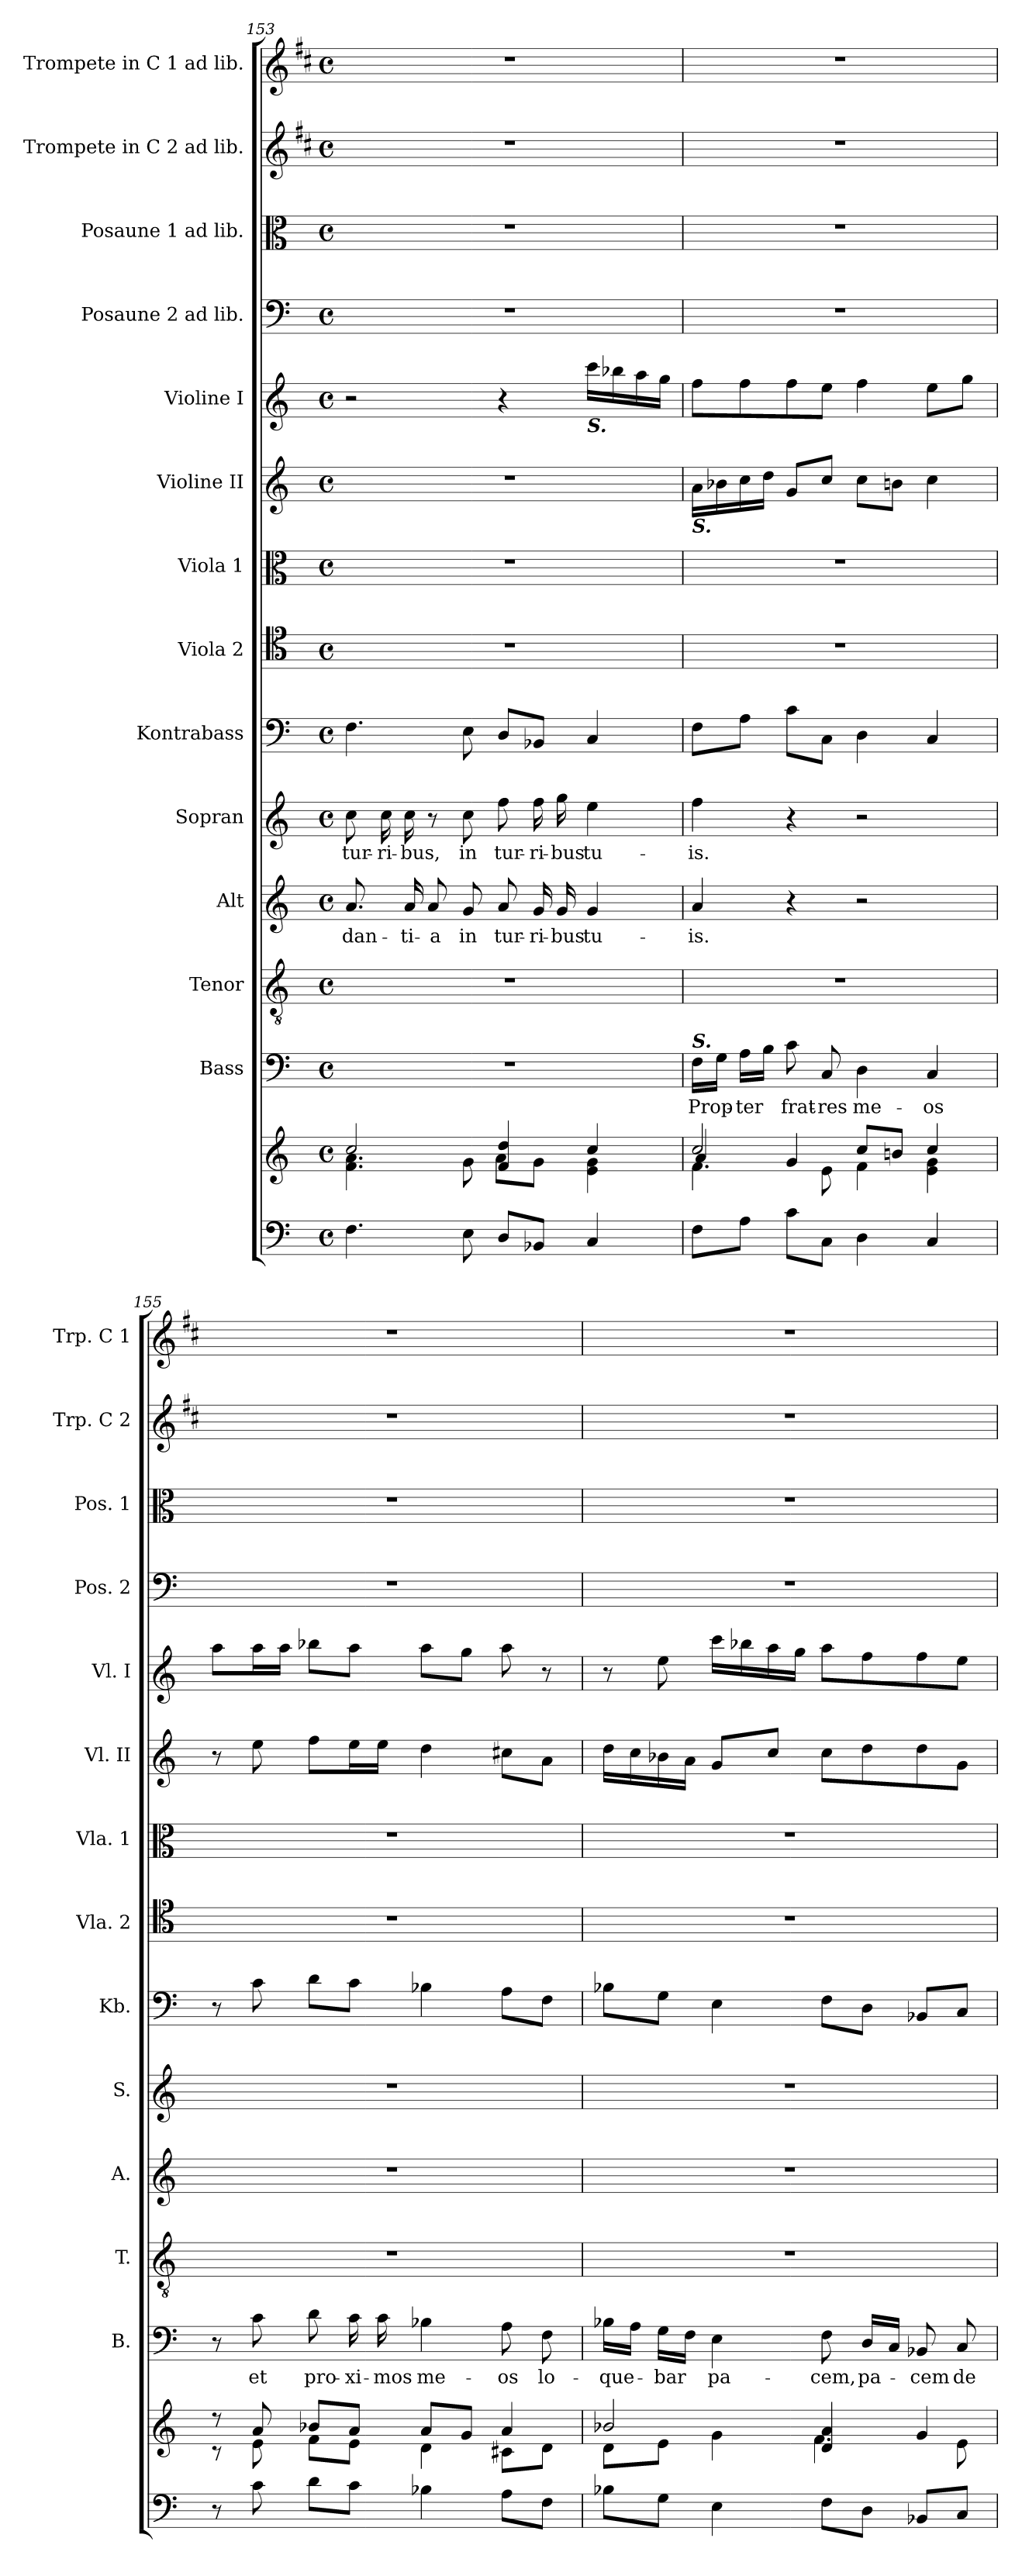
**kern	**kern	**kern	**text	**kern	**kern	**text	**kern	**text	**kern	**kern	**kern	**kern	**kern	**kern	**kern	**kern	**kern
*part14	*part14	*part13	*part13	*part12	*part11	*part11	*part10	*part10	*part9	*part8	*part7	*part6	*part5	*part4	*part3	*part2	*part1
*staff15	*staff14	*staff13	*staff13	*staff12	*staff11	*staff11	*staff10	*staff10	*staff9	*staff8	*staff7	*staff6	*staff5	*staff4	*staff3	*staff2	*staff1
*	*	*I"Bass	*	*I"Tenor	*I"Alt	*	*I"Sopran	*	*I"Kontrabass	*I"Viola 2	*I"Viola 1	*I"Violine II	*I"Violine I	*I"Posaune 2 ad lib.	*I"Posaune 1 ad lib.	*I"Trompete in C 2 ad lib.	*I"Trompete in C 1 ad lib.
*	*	*I'B.	*	*I'T.	*I'A.	*	*I'S.	*	*I'Kb.	*I'Vla. 2	*I'Vla. 1	*I'Vl. II	*I'Vl. I	*I'Pos. 2	*I'Pos. 1	*I'Trp. C 2	*I'Trp. C 1
*clefF4	*clefG2	*clefF4	*	*clefGv2	*clefG2	*	*clefG2	*	*clefF4	*clefC4	*clefC3	*clefG2	*clefG2	*clefF4	*clefC3	*clefG2	*clefG2
*	*	*	*	*	*	*	*	*	*ITrd7c12	*	*	*	*	*	*	*ITrd1c2	*ITrd1c2
*k[]	*k[]	*k[]	*	*k[]	*k[]	*	*k[]	*	*k[]	*k[]	*k[]	*k[]	*k[]	*k[]	*k[]	*k[]	*k[]
*C:	*C:	*C:	*	*C:	*C:	*	*C:	*	*C:	*C:	*C:	*C:	*C:	*C:	*C:	*C:	*C:
*M4/4	*M4/4	*M4/4	*	*M4/4	*M4/4	*	*M4/4	*	*M4/4	*M4/4	*M4/4	*M4/4	*M4/4	*M4/4	*M4/4	*M4/4	*M4/4
*met(c)	*met(c)	*met(c)	*	*met(c)	*met(c)	*	*met(c)	*	*met(c)	*met(c)	*met(c)	*met(c)	*met(c)	*met(c)	*met(c)	*met(c)	*met(c)
=153	=153	=153	=153	=153	=153	=153	=153	=153	=153	=153	=153	=153	=153	=153	=153	=153	=153
*	*^	*	*	*	*	*	*	*	*	*	*	*	*	*	*	*	*
!	!	!	!	!	!	!	!LO:LY:b	!	!LO:LY:b	!	!	!	!	!	!	!	!	!
4.F\	2cc/	4.f\ 4.a\	1r	.	1r	8.a/	-dan-	8cc\	tur-	4.FF\	1r	1r	1r	2r	1r	1r	1r	1r
!	!	!	!	!	!	!	!	!	!LO:LY:b	!	!	!	!	!	!	!	!	!
.	.	.	.	.	.	.	.	16cc\	-ri-	.	.	.	.	.	.	.	.	.
!	!	!	!	!	!	!	!LO:LY:b	!	!LO:LY:b	!	!	!	!	!	!	!	!	!
.	.	.	.	.	.	16a/	-ti-	16cc\	-bus,	.	.	.	.	.	.	.	.	.
!	!	!	!	!	!	!	!LO:LY:b	!	!	!	!	!	!	!	!	!	!	!
.	.	.	.	.	.	8a/	-a	8r	.	.	.	.	.	.	.	.	.	.
!	!	!	!	!	!	!	!LO:LY:b	!	!LO:LY:b	!	!	!	!	!	!	!	!	!
8E\	.	8g\	.	.	.	8g/	in	8cc\	in	8EE\	.	.	.	.	.	.	.	.
!	!	!	!	!	!	!	!LO:LY:b	!	!LO:LY:b	!	!	!	!	!	!	!	!	!
8D/L	4f/ 4dd/	8a\L	.	.	.	8a/	tur-	8ff\	tur-	8DD/L	.	.	.	4r	.	.	.	.
!	!	!	!	!	!	!	!LO:LY:b	!	!LO:LY:b	!	!	!	!	!	!	!	!	!
8BB-X/J	.	8g\J	.	.	.	16g/	-ri-	16ff\	-ri-	8BBB-X/J	.	.	.	.	.	.	.	.
!	!	!	!	!	!	!	!LO:LY:b	!	!LO:LY:b	!	!	!	!	!	!	!	!	!
.	.	.	.	.	.	16g/	-bus	16gg\	-bus	.	.	.	.	.	.	.	.	.
!	!	!	!	!	!	!	!	!	!	!	!	!	!	!LO:TX:b:Bi:t=S.	!	!	!	!
!	!	!	!	!	!	!	!LO:LY:b	!	!LO:LY:b	!	!	!	!	!	!	!	!	!
4C/	4cc/	4e\ 4g\	.	.	.	4g/	tu-	4ee\	tu-	4CC/	.	.	.	16ccc\LL	.	.	.	.
.	.	.	.	.	.	.	.	.	.	.	.	.	.	16bb-X\	.	.	.	.
.	.	.	.	.	.	.	.	.	.	.	.	.	.	16aa\	.	.	.	.
.	.	.	.	.	.	.	.	.	.	.	.	.	.	16gg\JJ	.	.	.	.
=154	=154	=154	=154	=154	=154	=154	=154	=154	=154	=154	=154	=154	=154	=154	=154	=154	=154	=154
*	*	*^	*	*	*	*	*	*	*	*	*	*	*	*	*	*	*	*
!	!	!	!	!	!	!	!	!	!	!	!	!	!	!LO:TX:b:Bi:t=S.	!	!	!	!	!
!	!	!	!	!LO:TX:a:Bi:t=S.	!	!	!	!	!	!	!	!	!	!	!	!	!	!	!
!	!	!	!	!	!LO:LY:b	!	!	!LO:LY:b	!	!LO:LY:b	!	!	!	!	!	!	!	!	!
8F\L	2cc/	4.f\	4a/	16F\LL	Prop-	1r	4a/	-is.	4ff\	-is.	8FF\L	1r	1r	16a\LL	8ff\L	1r	1r	1r	1r
.	.	.	.	16G\JJ	.	.	.	.	.	.	.	.	.	16b-X\	.	.	.	.	.
!	!	!	!	!	!LO:LY:b	!	!	!	!	!	!	!	!	!	!	!	!	!	!
8A\J	.	.	.	16A\LL	-ter	.	.	.	.	.	8AA\J	.	.	16cc\	8ff\	.	.	.	.
.	.	.	.	16B\JJ	.	.	.	.	.	.	.	.	.	16dd\JJ	.	.	.	.	.
!	!	!	!	!	!LO:LY:b	!	!	!	!	!	!	!	!	!	!	!	!	!	!
8c\L	.	.	4g/	8c\	frat-	.	4r	.	4r	.	8C\L	.	.	8g/L	8ff\	.	.	.	.
!	!	!	!	!	!LO:LY:b	!	!	!	!	!	!	!	!	!	!	!	!	!	!
8C\J	.	8e\	.	8C/	-res	.	.	.	.	.	8CC\J	.	.	8cc/J	8ee\J	.	.	.	.
!	!	!	!	!	!LO:LY:b	!	!	!	!	!	!	!	!	!	!	!	!	!	!
4D\	8cc/L	4f\	2ryy	4D\	me-	.	2r	.	2r	.	4DD\	.	.	8cc\L	4ff\	.	.	.	.
.	8bn/J	.	.	.	.	.	.	.	.	.	.	.	.	8bn\J	.	.	.	.	.
!	!	!	!	!	!LO:LY:b	!	!	!	!	!	!	!	!	!	!	!	!	!	!
4C/	4cc/	4e\ 4g\	.	4C/	-os	.	.	.	.	.	4CC/	.	.	4cc\	8ee\L	.	.	.	.
.	.	.	.	.	.	.	.	.	.	.	.	.	.	.	8gg\J	.	.	.	.
*	*	*v	*v	*	*	*	*	*	*	*	*	*	*	*	*	*	*	*	*
!!LO:PB:g=z
=155	=155	=155	=155	=155	=155	=155	=155	=155	=155	=155	=155	=155	=155	=155	=155	=155	=155	=155
8r	8r	8r	8r	.	1r	1r	.	1r	.	8r	1r	1r	8r	8aa\L	1r	1r	1r	1r
!	!	!	!	!LO:LY:b	!	!	!	!	!	!	!	!	!	!	!	!	!	!
8c\	8a/	8e\	8c\	et	.	.	.	.	.	8C\	.	.	8ee\	16aa\L	.	.	.	.
.	.	.	.	.	.	.	.	.	.	.	.	.	.	16aa\JJ	.	.	.	.
!	!	!	!	!LO:LY:b	!	!	!	!	!	!	!	!	!	!	!	!	!	!
8d\L	8b-X/L	8f\L	8d\	pro-	.	.	.	.	.	8D\L	.	.	8ff\L	8bb-X\L	.	.	.	.
!	!	!	!	!LO:LY:b	!	!	!	!	!	!	!	!	!	!	!	!	!	!
8c\J	8a/J	8e\J	16c\	-xi-	.	.	.	.	.	8C\J	.	.	16ee\L	8aa\J	.	.	.	.
!	!	!	!	!LO:LY:b	!	!	!	!	!	!	!	!	!	!	!	!	!	!
.	.	.	16c\	-mos	.	.	.	.	.	.	.	.	16ee\JJ	.	.	.	.	.
!	!	!	!	!LO:LY:b	!	!	!	!	!	!	!	!	!	!	!	!	!	!
4B-X\	8a/L	4d\	4B-X\	me-	.	.	.	.	.	4BB-X\	.	.	4dd\	8aa\L	.	.	.	.
.	8g/J	.	.	.	.	.	.	.	.	.	.	.	.	8gg\J	.	.	.	.
!	!	!	!	!LO:LY:b	!	!	!	!	!	!	!	!	!	!	!	!	!	!
8A\L	4a/	8c#X\L	8A\	-os	.	.	.	.	.	8AA\L	.	.	8cc#X\L	8aa\	.	.	.	.
!	!	!	!	!LO:LY:b	!	!	!	!	!	!	!	!	!	!	!	!	!	!
8F\J	.	8d\J	8F\	lo-	.	.	.	.	.	8FF\J	.	.	8a\J	8r	.	.	.	.
=156	=156	=156	=156	=156	=156	=156	=156	=156	=156	=156	=156	=156	=156	=156	=156	=156	=156	=156
!	!	!	!	!LO:LY:b	!	!	!	!	!	!	!	!	!	!	!	!	!	!
8B-X\L	2b-X/	8d\L	16B-X\LL	-que-	1r	1r	.	1r	.	8BB-X\L	1r	1r	16dd\LL	8r	1r	1r	1r	1r
.	.	.	16A\JJ	.	.	.	.	.	.	.	.	.	16cc\	.	.	.	.	.
!	!	!	!	!LO:LY:b	!	!	!	!	!	!	!	!	!	!	!	!	!	!
8G\J	.	8e\J	16G\LL	-bar	.	.	.	.	.	8GG\J	.	.	16b-X\	8ee\	.	.	.	.
.	.	.	16F\JJ	.	.	.	.	.	.	.	.	.	16a\JJ	.	.	.	.	.
!	!	!	!	!LO:LY:b	!	!	!	!	!	!	!	!	!	!	!	!	!	!
4E\	.	4g\	4E\	pa-	.	.	.	.	.	4EE\	.	.	8g/L	16ccc\LL	.	.	.	.
.	.	.	.	.	.	.	.	.	.	.	.	.	.	16bb-X\	.	.	.	.
.	.	.	.	.	.	.	.	.	.	.	.	.	8cc/J	16aa\	.	.	.	.
.	.	.	.	.	.	.	.	.	.	.	.	.	.	16gg\JJ	.	.	.	.
!	!	!	!	!LO:LY:b	!	!	!	!	!	!	!	!	!	!	!	!	!	!
8F\L	4d/ 4a/	4.f\	8F\	-cem,	.	.	.	.	.	8FF\L	.	.	8cc\L	8aa\L	.	.	.	.
!	!	!	!	!LO:LY:b	!	!	!	!	!	!	!	!	!	!	!	!	!	!
8D\J	.	.	16D/LL	pa-	.	.	.	.	.	8DD\J	.	.	8dd\	8ff\	.	.	.	.
.	.	.	16C/JJ	.	.	.	.	.	.	.	.	.	.	.	.	.	.	.
!	!	!	!	!LO:LY:b	!	!	!	!	!	!	!	!	!	!	!	!	!	!
8BB-X/L	4g/	.	8BB-X/	-cem	.	.	.	.	.	8BBB-X/L	.	.	8dd\	8ff\	.	.	.	.
!	!	!	!	!LO:LY:b	!	!	!	!	!	!	!	!	!	!	!	!	!	!
8C/J	.	8e\	8C/	de	.	.	.	.	.	8CC/J	.	.	8g\J	8ee\J	.	.	.	.
*	*v	*v	*	*	*	*	*	*	*	*	*	*	*	*	*	*	*	*
=	=	=	=	=	=	=	=	=	=	=	=	=	=	=	=	=	=
*-	*-	*-	*-	*-	*-	*-	*-	*-	*-	*-	*-	*-	*-	*-	*-	*-	*-
